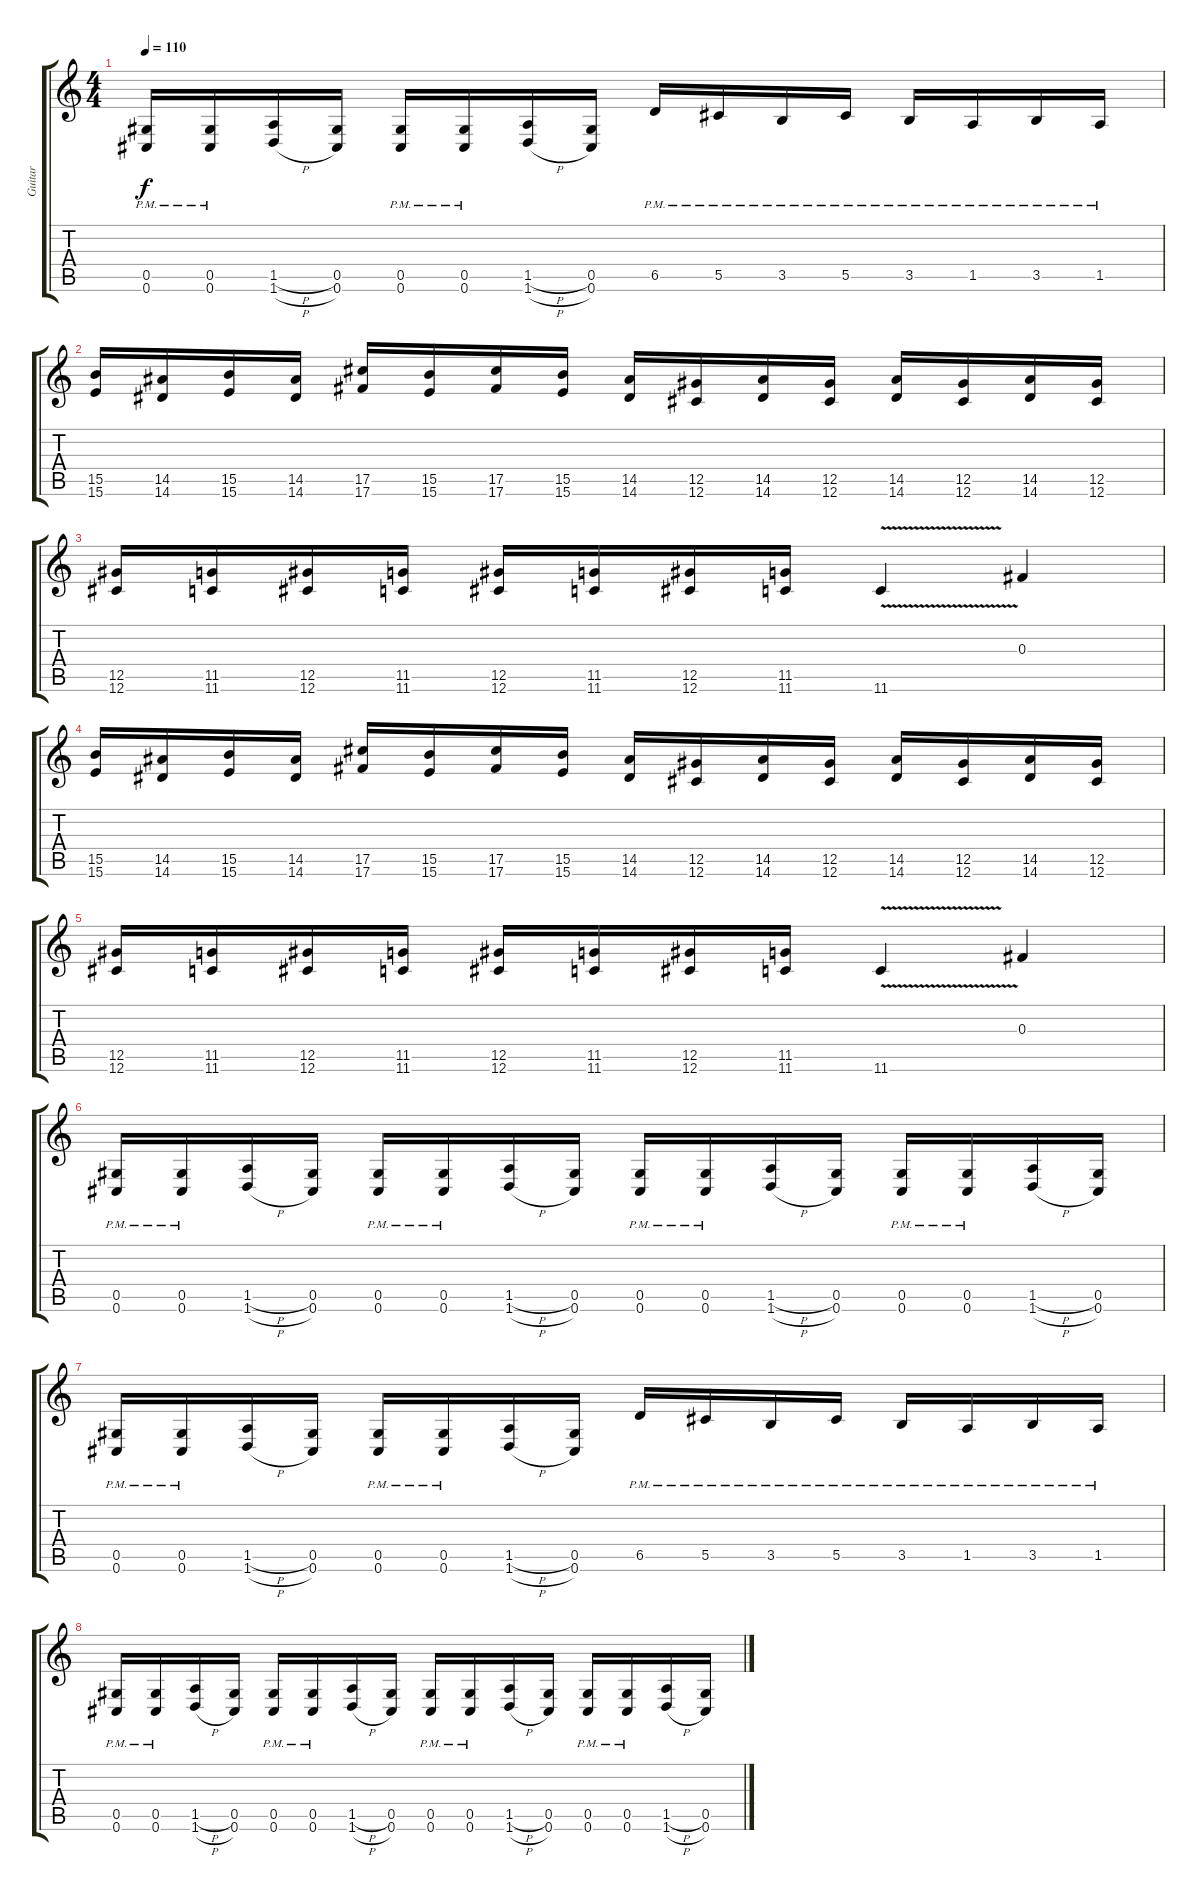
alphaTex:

\track ("Guitar" "Guitar") {instrument distortionguitar}
\staff {score tabs}
\tuning (Eb4 Bb3 Gb3 Db3 Ab2 Db2) {hide}
\ts (4 4)
\tempo 110
\clef g2
\ks c
(0.5{pm} 0.6{pm}).16{dy f} (0.5{pm} 0.6{pm}).16 (1.5{h} 1.6{h}).16 (0.5 0.6).16 (0.5{pm} 0.6{pm}).16 (0.5{pm} 0.6{pm}).16 (1.5{h} 1.6{h}).16 (0.5 0.6).16 6.5{pm}.16 5.5{pm}.16 3.5{pm}.16 5.5{pm}.16 3.5{pm}.16 1.5{pm}.16 3.5{pm}.16 1.5{pm}.16 |
(15.5 15.6).16 (14.5 14.6).16 (15.5 15.6).16 (14.5 14.6).16 (17.5 17.6).16 (15.5 15.6).16 (17.5 17.6).16 (15.5 15.6).16 (14.5 14.6).16 (12.5 12.6).16 (14.5 14.6).16 (12.5 12.6).16 (14.5 14.6).16 (12.5 12.6).16 (14.5 14.6).16 (12.5 12.6).16 |
(12.5 12.6).16 (11.5 11.6).16 (12.5 12.6).16 (11.5 11.6).16 (12.5 12.6).16 (11.5 11.6).16 (12.5 12.6).16 (11.5 11.6).16 11.6{v}.4 0.3.4 |
(15.5 15.6).16 (14.5 14.6).16 (15.5 15.6).16 (14.5 14.6).16 (17.5 17.6).16 (15.5 15.6).16 (17.5 17.6).16 (15.5 15.6).16 (14.5 14.6).16 (12.5 12.6).16 (14.5 14.6).16 (12.5 12.6).16 (14.5 14.6).16 (12.5 12.6).16 (14.5 14.6).16 (12.5 12.6).16 |
(12.5 12.6).16 (11.5 11.6).16 (12.5 12.6).16 (11.5 11.6).16 (12.5 12.6).16 (11.5 11.6).16 (12.5 12.6).16 (11.5 11.6).16 11.6{v}.4 0.3.4 |
(0.5{pm} 0.6{pm}).16 (0.5{pm} 0.6{pm}).16 (1.5{h} 1.6{h}).16 (0.5 0.6).16 (0.5{pm} 0.6{pm}).16 (0.5{pm} 0.6{pm}).16 (1.5{h} 1.6{h}).16 (0.5 0.6).16 (0.5{pm} 0.6{pm}).16 (0.5{pm} 0.6{pm}).16 (1.5{h} 1.6{h}).16 (0.5 0.6).16 (0.5{pm} 0.6{pm}).16 (0.5{pm} 0.6{pm}).16 (1.5{h} 1.6{h}).16 (0.5 0.6).16 |
(0.5{pm} 0.6{pm}).16 (0.5{pm} 0.6{pm}).16 (1.5{h} 1.6{h}).16 (0.5 0.6).16 (0.5{pm} 0.6{pm}).16 (0.5{pm} 0.6{pm}).16 (1.5{h} 1.6{h}).16 (0.5 0.6).16 6.5{pm}.16 5.5{pm}.16 3.5{pm}.16 5.5{pm}.16 3.5{pm}.16 1.5{pm}.16 3.5{pm}.16 1.5{pm}.16 |
(0.5{pm} 0.6{pm}).16 (0.5{pm} 0.6{pm}).16 (1.5{h} 1.6{h}).16 (0.5 0.6).16 (0.5{pm} 0.6{pm}).16 (0.5{pm} 0.6{pm}).16 (1.5{h} 1.6{h}).16 (0.5 0.6).16 (0.5{pm} 0.6{pm}).16 (0.5{pm} 0.6{pm}).16 (1.5{h} 1.6{h}).16 (0.5 0.6).16 (0.5{pm} 0.6{pm}).16 (0.5{pm} 0.6{pm}).16 (1.5{h} 1.6{h}).16 (0.5 0.6).16
